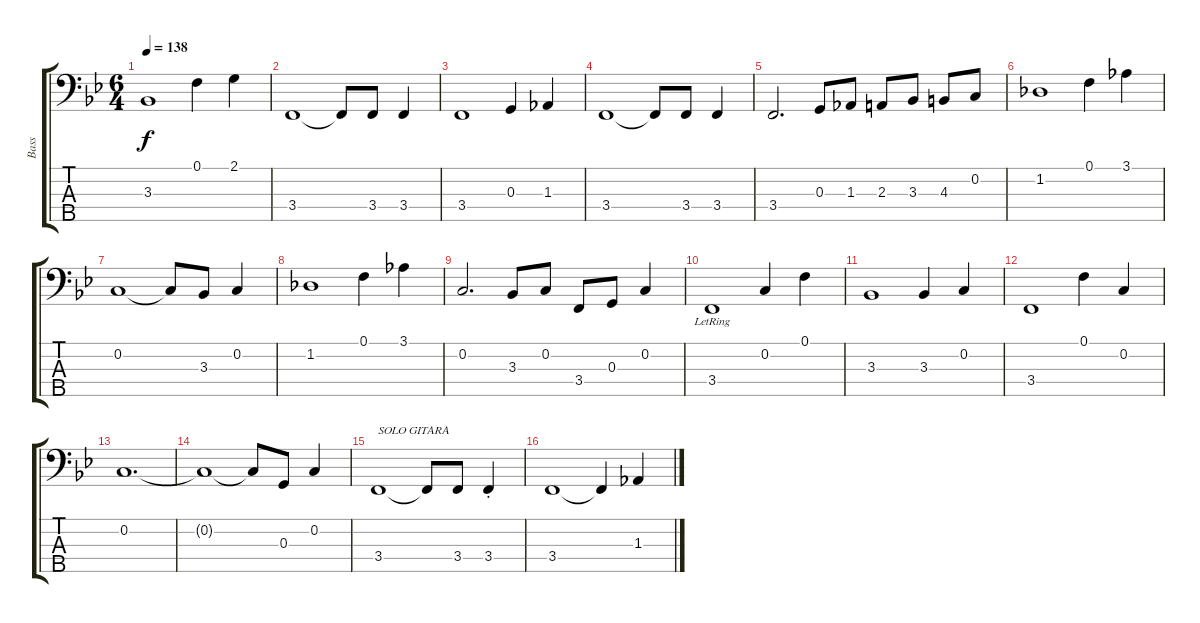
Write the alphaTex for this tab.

\track ("Bass" "Bass") {instrument electricbassfinger}
\staff {score tabs}
\tuning (F2 C2 G1 D1 A0) {hide}
\ts (6 4)
\tempo 138
\clef f4
\ks gminor
3.3.1{dy f} 0.1.4 2.1.4 |
3.4.1 3.4{t}.8 3.4.8 3.4.4 |
3.4.1 0.3.4 1.3.4 |
3.4.1 3.4{t}.8 3.4.8 3.4.4 |
3.4.2{d} 0.3.8 1.3.8 2.3.8 3.3.8 4.3.8 0.2.8 |
1.2.1 0.1.4 3.1.4 |
0.2.1 0.2{t}.8 3.3.8 0.2.4 |
1.2.1 0.1.4 3.1.4 |
0.2.2{d} 3.3.8 0.2.8 3.4.8 0.3.8 0.2.4 |
3.4{lr}.1 0.2.4 0.1.4 |
3.3.1 3.3.4 0.2.4 |
3.4.1 0.1.4 0.2.4 |
0.2.1{d} |
0.2{t}.1 0.2{t}.8 0.3.8 0.2.4 |
3.4.1{txt "SOLO GITARA"} 3.4{t}.8 3.4.8 3.4{st}.4 |
3.4.1 3.4{t}.4 1.3.4
